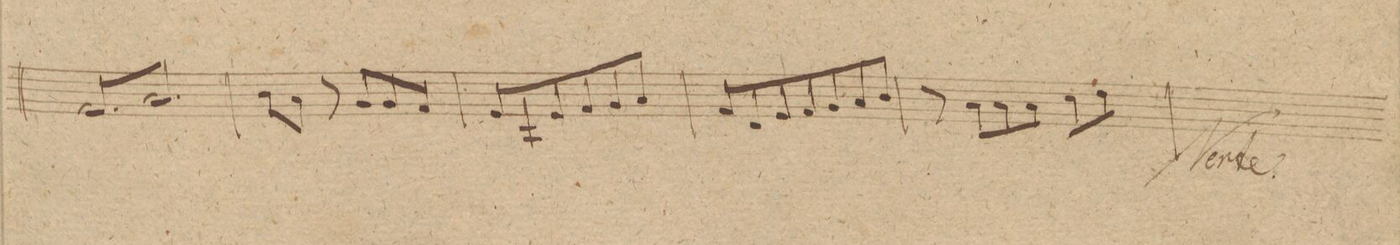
**kern	**dynam
*I"Violino 1mo	*
*clefG2	*
*k[f#c#]	*
*M3/4	*
8f#/L	.
8a/	.
8f#/	.
8a/	.
8f#/	.
8a/J	.
*Xtremolo	*
=50	=50
8b\L	.
8a\J	.
8r	.
8g/L	.
8g/	.
8f#/J	.
=51	=51
8e/L	.
8A/	.
8e/	.
8f#/	.
8g/	.
8a/J	.
=52	=52
*Xtuplet	*
28%3f#/L	.
28%3d/	.
28%3e/	.
28%3f#/	.
28%3g/	.
28%3a/	.
28%3b/J	.
=53	=53
8r	.
8a\L	.
8a\	.
8a\J	.
8cc#\L	.
8dd\J	.
=54	=54
*-	*-
